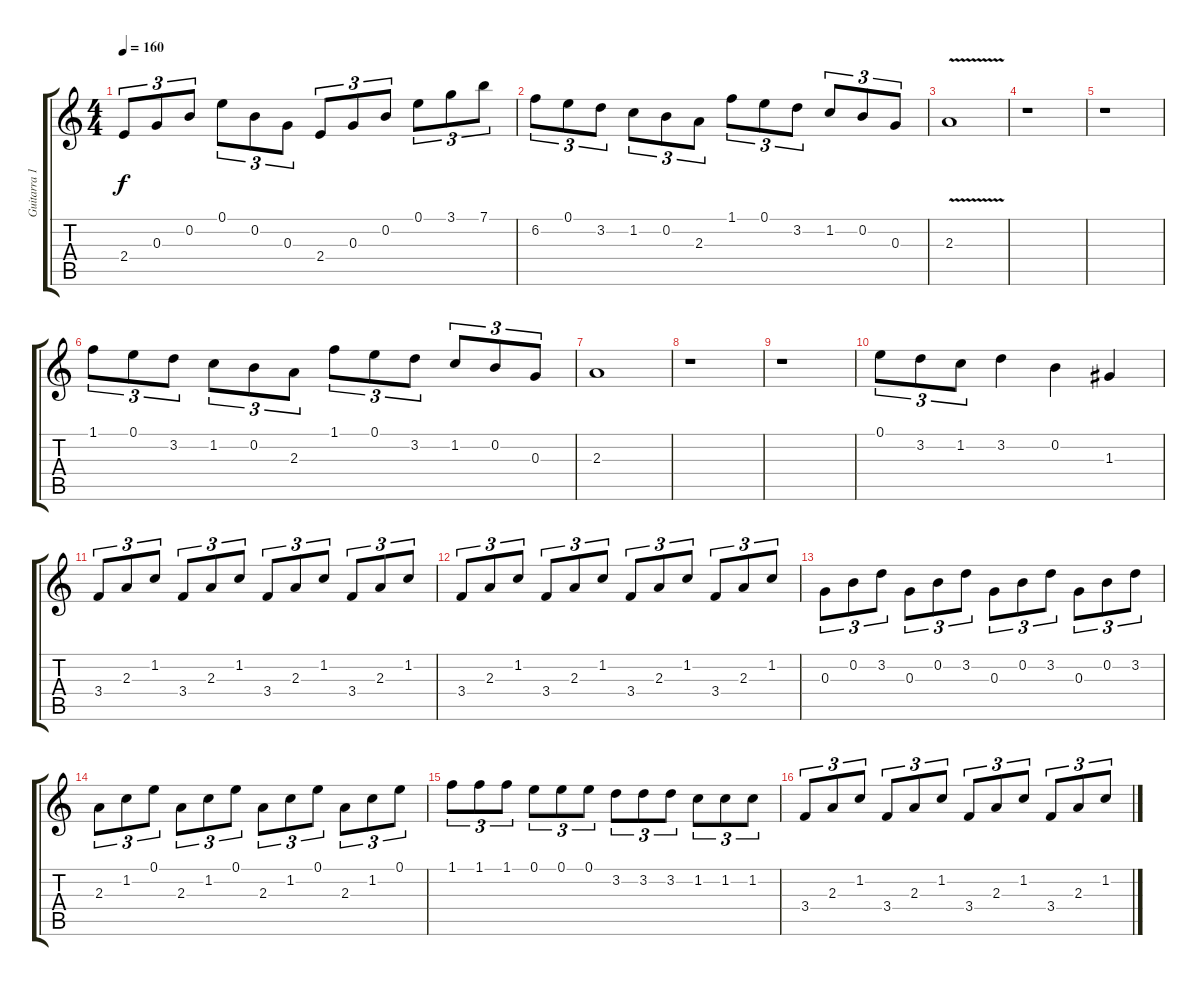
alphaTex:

\track ("Guitarra 1" "Guitarra 1") {instrument distortionguitar}
\staff {score tabs}
\tuning (E4 B3 G3 D3 A2 E2) {hide}
\ts (4 4)
\tempo 160
\clef g2
\ks c
2.4.8{tu (3 2) dy f} 0.3.8{tu (3 2)} 0.2.8{tu (3 2)} 0.1.8{tu (3 2)} 0.2.8{tu (3 2)} 0.3.8{tu (3 2)} 2.4.8{tu (3 2)} 0.3.8{tu (3 2)} 0.2.8{tu (3 2)} 0.1.8{tu (3 2)} 3.1.8{tu (3 2)} 7.1.8{tu (3 2)} |
6.2.8{tu (3 2)} 0.1.8{tu (3 2)} 3.2.8{tu (3 2)} 1.2.8{tu (3 2)} 0.2.8{tu (3 2)} 2.3.8{tu (3 2)} 1.1.8{tu (3 2)} 0.1.8{tu (3 2)} 3.2.8{tu (3 2)} 1.2.8{tu (3 2)} 0.2.8{tu (3 2)} 0.3.8{tu (3 2)} |
2.3{v}.1 |
r.1 |
r.1 |
1.1.8{tu (3 2)} 0.1.8{tu (3 2)} 3.2.8{tu (3 2)} 1.2.8{tu (3 2)} 0.2.8{tu (3 2)} 2.3.8{tu (3 2)} 1.1.8{tu (3 2)} 0.1.8{tu (3 2)} 3.2.8{tu (3 2)} 1.2.8{tu (3 2)} 0.2.8{tu (3 2)} 0.3.8{tu (3 2)} |
2.3.1 |
r.1 |
r.1 |
0.1.8{tu (3 2) balance 8} 3.2.8{tu (3 2)} 1.2.8{tu (3 2)} 3.2.4 0.2.4 1.3.4 |
3.4.8{tu (3 2)} 2.3.8{tu (3 2)} 1.2.8{tu (3 2)} 3.4.8{tu (3 2)} 2.3.8{tu (3 2)} 1.2.8{tu (3 2)} 3.4.8{tu (3 2)} 2.3.8{tu (3 2)} 1.2.8{tu (3 2)} 3.4.8{tu (3 2)} 2.3.8{tu (3 2)} 1.2.8{tu (3 2)} |
3.4.8{tu (3 2)} 2.3.8{tu (3 2)} 1.2.8{tu (3 2)} 3.4.8{tu (3 2)} 2.3.8{tu (3 2)} 1.2.8{tu (3 2)} 3.4.8{tu (3 2)} 2.3.8{tu (3 2)} 1.2.8{tu (3 2)} 3.4.8{tu (3 2)} 2.3.8{tu (3 2)} 1.2.8{tu (3 2)} |
0.3.8{tu (3 2)} 0.2.8{tu (3 2)} 3.2.8{tu (3 2)} 0.3.8{tu (3 2)} 0.2.8{tu (3 2)} 3.2.8{tu (3 2)} 0.3.8{tu (3 2)} 0.2.8{tu (3 2)} 3.2.8{tu (3 2)} 0.3.8{tu (3 2)} 0.2.8{tu (3 2)} 3.2.8{tu (3 2)} |
2.3.8{tu (3 2)} 1.2.8{tu (3 2)} 0.1.8{tu (3 2)} 2.3.8{tu (3 2)} 1.2.8{tu (3 2)} 0.1.8{tu (3 2)} 2.3.8{tu (3 2)} 1.2.8{tu (3 2)} 0.1.8{tu (3 2)} 2.3.8{tu (3 2)} 1.2.8{tu (3 2)} 0.1.8{tu (3 2)} |
1.1.8{tu (3 2)} 1.1.8{tu (3 2)} 1.1.8{tu (3 2)} 0.1.8{tu (3 2)} 0.1.8{tu (3 2)} 0.1.8{tu (3 2)} 3.2.8{tu (3 2)} 3.2.8{tu (3 2)} 3.2.8{tu (3 2)} 1.2.8{tu (3 2)} 1.2.8{tu (3 2)} 1.2.8{tu (3 2)} |
3.4.8{tu (3 2)} 2.3.8{tu (3 2)} 1.2.8{tu (3 2)} 3.4.8{tu (3 2)} 2.3.8{tu (3 2)} 1.2.8{tu (3 2)} 3.4.8{tu (3 2)} 2.3.8{tu (3 2)} 1.2.8{tu (3 2)} 3.4.8{tu (3 2)} 2.3.8{tu (3 2)} 1.2.8{tu (3 2)}
